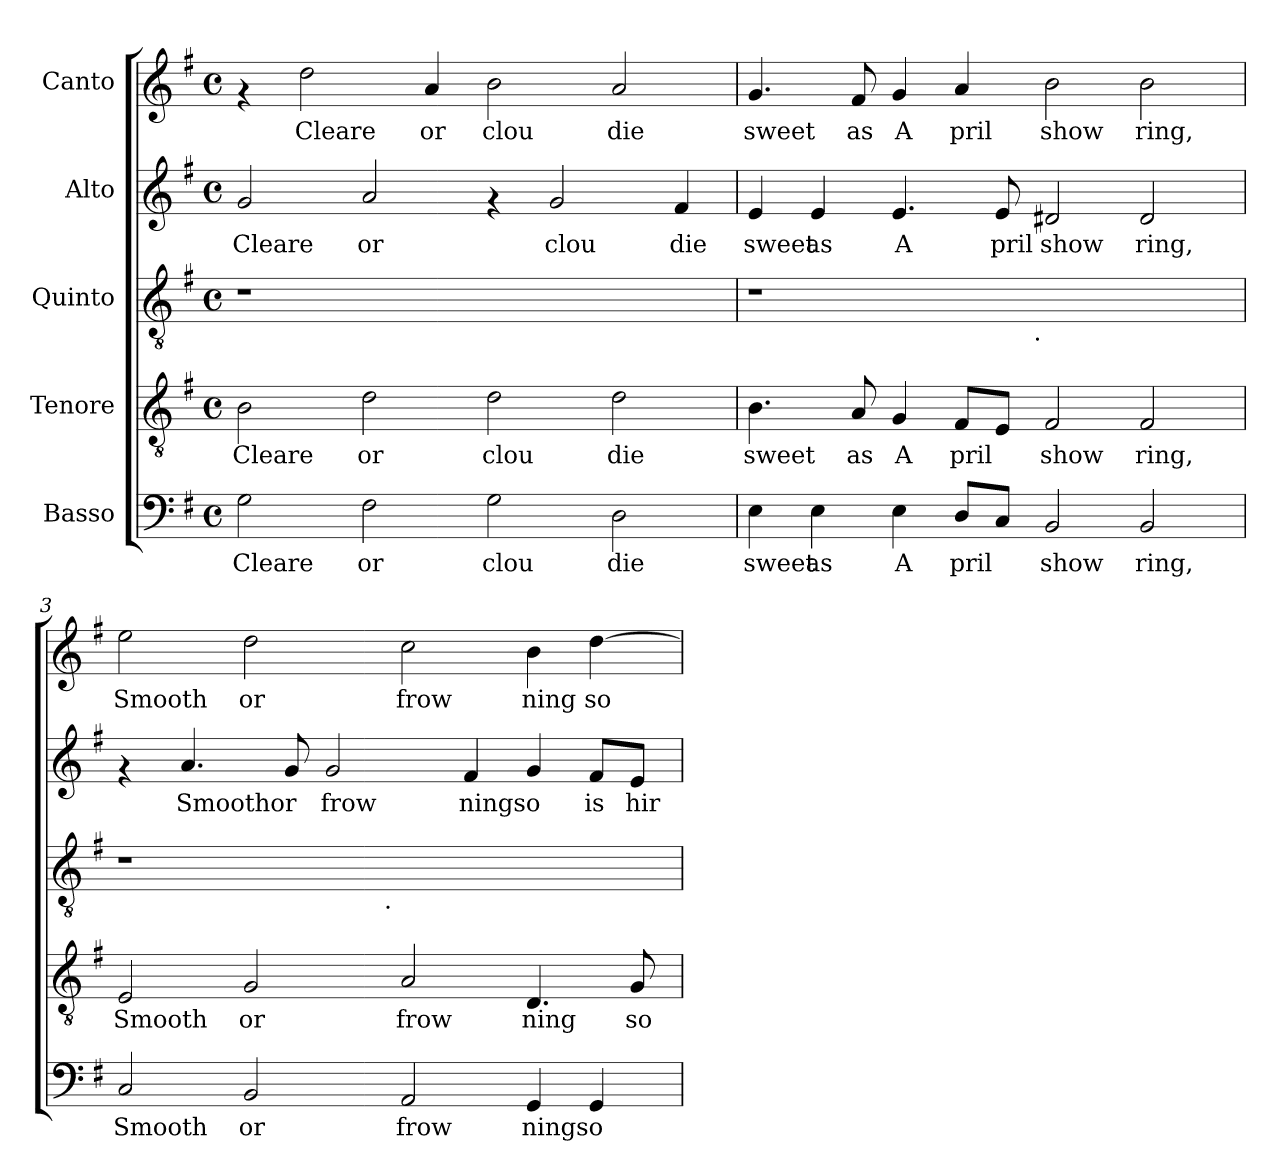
**kern	**text	**kern	**text	**kern	**kern	**text	**kern	**text
*part5	*part5	*part4	*part4	*part3	*part2	*part2	*part1	*part1
*staff5	*staff5	*staff4	*staff4	*staff3	*staff2	*staff2	*staff1	*staff1
*I"Basso	*	*I"Tenore	*	*I"Quinto	*I"Alto	*	*I"Canto	*
!!LO:PB:g=z
*stria5	*	*stria5	*	*stria5	*stria5	*	*stria5	*
*clefF4	*	*clefGv2	*	*clefGv2	*clefG2	*	*clefG2	*
*k[f#]	*	*k[f#]	*	*k[f#]	*k[f#]	*	*k[f#]	*
*G:	*	*G:	*	*G:	*G:	*	*G:	*
*M4/4	*	*M4/4	*	*M4/4	*M4/4	*	*M4/4	*
*met(c)	*	*met(c)	*	*met(c)	*met(c)	*	*met(c)	*
=1	=1	=1	=1	=1	=1	=1	=1	=1
!	!LO:LY:b:cj	!	!LO:LY:b:cj	!	!	!LO:LY:b:cj	!	!
2G\	Cleare	2B\	Cleare	1r	2g/	Cleare	4rf	.
!	!	!	!	!	!	!	!	!LO:LY:b:cj
.	.	.	.	.	.	.	2dd\	Cleare
!	!LO:LY:b:cj	!	!LO:LY:b:cj	!	!	!LO:LY:b:cj	!	!
2F#\	or	2d\	or	.	2a/	or	.	.
!	!	!	!	!	!	!	!	!LO:LY:b:cj
.	.	.	.	.	.	.	4a/	or
!	!LO:LY:b:cj	!	!LO:LY:b:cj	!	!	!	!	!LO:LY:b:cj
2G\	clou	2d\	clou	1ryy	4rf	.	2b\	clou
!	!	!	!	!	!	!LO:LY:b:cj	!	!
.	.	.	.	.	2g/	clou	.	.
!	!LO:LY:b:cj	!	!LO:LY:b:cj	!	!	!	!	!LO:LY:b:cj
2D\	die	2d\	die	.	.	.	2a/	die
!	!	!	!	!	!	!LO:LY:b:cj	!	!
.	.	.	.	.	4f#/	die	.	.
=2	=2	=2	=2	=2	=2	=2	=2	=2
!	!LO:LY:b:cj	!	!LO:LY:b:cj	!	!	!LO:LY:b:cj	!	!LO:LY:b:cj
*	*	*	*	*^	*	*	*	*
4E\	sweet	4.B\	sweet	1r	2ryy	4e/	sweet	4.g/	sweet
!	!LO:LY:b:cj	!	!	!	!	!	!LO:LY:b:cj	!	!
4E\	as	.	.	.	.	4e/	as	.	.
!	!	!	!LO:LY:b:cj	!	!	!	!	!	!LO:LY:b:cj
.	.	8A/	as	.	.	.	.	8f#/	as
!	!LO:LY:b:cj	!	!LO:LY:b:cj	!	!	!	!LO:LY:b:cj	!	!LO:LY:b:cj
4E\	A	4G/	A	.	4ryy	4.e/	A	4g/	A
!	!LO:LY:b:cj	!	!LO:LY:b:cj	!	!	!	!	!	!LO:LY:b:cj
8D/L	pril	8F#/L	pril	.	8...ryy	.	.	4a/	pril
!	!LO:LY:b:cj	!	!LO:LY:b:cj	!	!	!	!LO:LY:b:cj	!	!
8C/J	.	8E/J	.	.	.	8e/	pril	.	.
!	!	!	!	!	!LO:TX:b:t=.	!	!	!	!
.	.	.	.	.	1ryy	.	.	.	.
!	!LO:LY:b:cj	!	!LO:LY:b:cj	!	!	!	!LO:LY:b:cj	!	!LO:LY:b:cj
2BB/	show	2F#/	show	1ryy	.	2d#X/	show	2b\	show
!	!LO:LY:b:cj	!	!LO:LY:b:cj	!	!	!	!LO:LY:b:cj	!	!LO:LY:b:cj
2BB/	ring,	2F#/	ring,	.	.	2d#/	ring,	2b\	ring,
.	.	.	.	.	64ryy	.	.	.	.
=3	=3	=3	=3	=3	=3	=3	=3	=3	=3
!	!LO:LY:b:cj	!	!LO:LY:b:cj	!	!	!	!	!	!LO:LY:b:cj
2C/	Smooth	2E/	Smooth	1r	2ryy	4rf	.	2ee\	Smooth
!	!	!	!	!	!	!	!LO:LY:b:cj	!	!
.	.	.	.	.	.	4.a/	Smoothor	.	.
!	!LO:LY:b:cj	!	!LO:LY:b:cj	!	!	!	!	!	!LO:LY:b:cj
2BB/	or	2G/	or	.	4...ryy	.	.	2dd\	or
!	!	!	!	!	!	!	!LO:LY:b:cj	!	!
.	.	.	.	.	.	8g/	.	.	.
!	!	!	!	!	!	!	!LO:LY:b:cj	!	!
.	.	.	.	.	.	2g/	frow	.	.
!	!	!	!	!	!LO:TX:b:t=.	!	!	!	!
.	.	.	.	.	1ryy	.	.	.	.
!	!LO:LY:b:cj	!	!LO:LY:b:cj	!	!	!	!	!	!LO:LY:b:cj
2AA/	frow	2A/	frow	1ryy	.	.	.	2cc\	frow
!	!	!	!	!	!	!	!LO:LY:b:cj	!	!
.	.	.	.	.	.	4f#/	ningso	.	.
!	!LO:LY:b:cj	!	!LO:LY:b:cj	!	!	!	!LO:LY:b:cj	!	!LO:LY:b:cj
4GG/	ningso	4.D/	ning	.	.	4g/	.	4b\	ning
!	!LO:LY:b:cj	!	!	!	!	!	!LO:LY:b:cj	!	!LO:LY:b:cj
4GG/	.	.	.	.	.	8f#/L	is	[<4dd\	so
!	!	!	!LO:LY:b:cj	!	!	!	!LO:LY:b:cj	!	!
.	.	8G/	so	.	.	8e/J	hir	.	.
.	.	.	.	.	32ryy	.	.	.	.
*	*	*	*	*v	*v	*	*	*	*
=	=	=	=	=	=	=	=	=
*-	*-	*-	*-	*-	*-	*-	*-	*-
